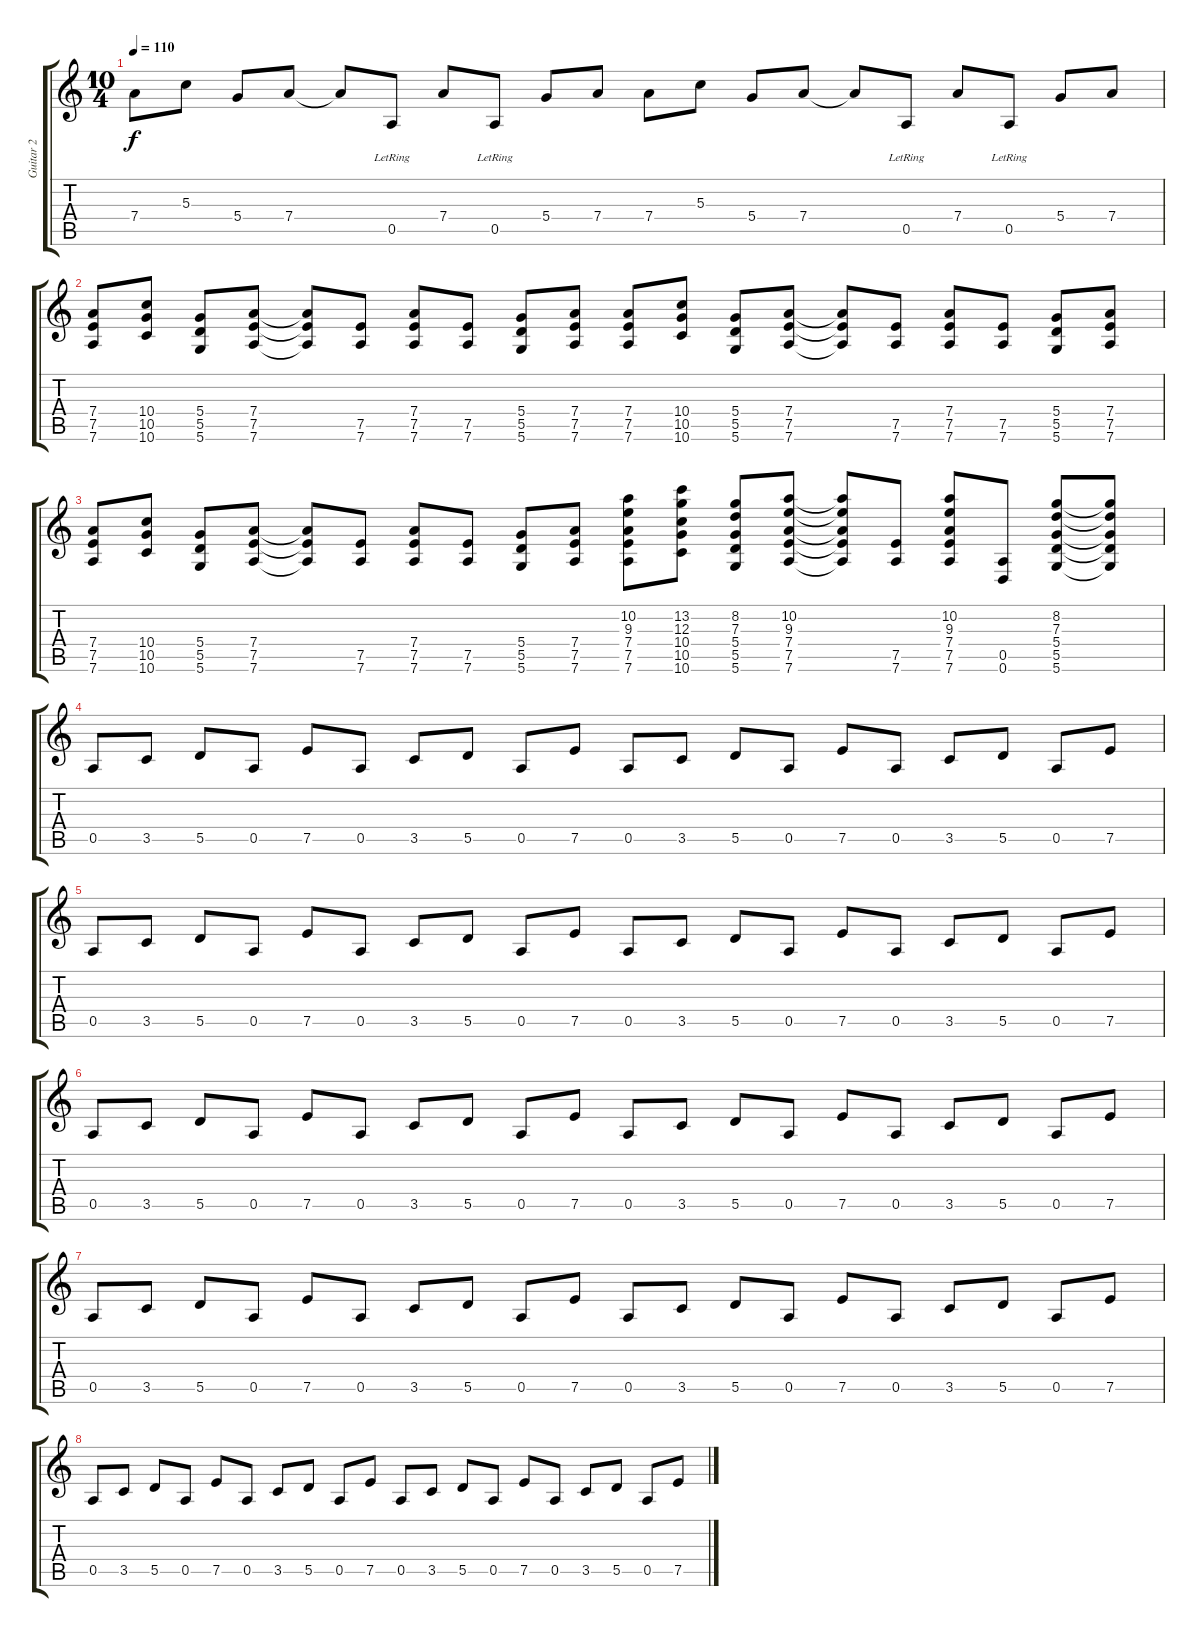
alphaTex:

\track ("Guitar 2" "Guitar 2") {instrument electricguitarmuted}
\staff {score tabs}
\tuning (E4 B3 G3 D3 A2 D2) {hide}
\ts (10 4)
\tempo 110
\clef g2
\ks c
7.4.8{dy f} 5.3.8 5.4.8 7.4.8 7.4{t}.8 0.5{lr}.8 7.4.8 0.5{lr}.8 5.4.8 7.4.8 7.4.8 5.3.8 5.4.8 7.4.8 7.4{t}.8 0.5{lr}.8 7.4.8 0.5{lr}.8 5.4.8 7.4.8 |
(7.4 7.5 7.6).8 (10.4 10.5 10.6).8 (5.4 5.5 5.6).8 (7.4 7.5 7.6).8 (7.4{t} 7.5{t} 7.6{t}).8 (7.5 7.6).8 (7.4 7.5 7.6).8 (7.5 7.6).8 (5.4 5.5 5.6).8 (7.4 7.5 7.6).8 (7.4 7.5 7.6).8 (10.4 10.5 10.6).8 (5.4 5.5 5.6).8 (7.4 7.5 7.6).8 (7.4{t} 7.5{t} 7.6{t}).8 (7.5 7.6).8 (7.4 7.5 7.6).8 (7.5 7.6).8 (5.4 5.5 5.6).8 (7.4 7.5 7.6).8 |
(7.4 7.5 7.6).8 (10.4 10.5 10.6).8 (5.4 5.5 5.6).8 (7.4 7.5 7.6).8 (7.4{t} 7.5{t} 7.6{t}).8 (7.5 7.6).8 (7.4 7.5 7.6).8 (7.5 7.6).8 (5.4 5.5 5.6).8 (7.4 7.5 7.6).8 (10.2 9.3 7.4 7.5 7.6).8 (13.2 12.3 10.4 10.5 10.6).8 (8.2 7.3 5.4 5.5 5.6).8 (10.2 9.3 7.4 7.5 7.6).8 (10.2{t} 9.3{t} 7.4{t} 7.5{t} 7.6{t}).8 (7.5 7.6).8 (10.2 9.3 7.4 7.5 7.6).8 (0.5 0.6).8 (8.2 7.3 5.4 5.5 5.6).8 (8.2{t} 7.3{t} 5.4{t} 5.5{t} 5.6{t}).8 |
0.5.8{instrument distortionguitar} 3.5.8 5.5.8 0.5.8 7.5.8 0.5.8 3.5.8 5.5.8 0.5.8 7.5.8 0.5.8 3.5.8 5.5.8 0.5.8 7.5.8 0.5.8 3.5.8 5.5.8 0.5.8 7.5.8 |
0.5.8 3.5.8 5.5.8 0.5.8 7.5.8 0.5.8 3.5.8 5.5.8 0.5.8 7.5.8 0.5.8 3.5.8 5.5.8 0.5.8 7.5.8 0.5.8 3.5.8 5.5.8 0.5.8 7.5.8 |
0.5.8 3.5.8 5.5.8 0.5.8 7.5.8 0.5.8 3.5.8 5.5.8 0.5.8 7.5.8 0.5.8 3.5.8 5.5.8 0.5.8 7.5.8 0.5.8 3.5.8 5.5.8 0.5.8 7.5.8 |
0.5.8{instrument distortionguitar} 3.5.8 5.5.8 0.5.8 7.5.8 0.5.8 3.5.8 5.5.8 0.5.8 7.5.8 0.5.8 3.5.8 5.5.8 0.5.8 7.5.8 0.5.8 3.5.8 5.5.8 0.5.8 7.5.8 |
0.5.8{instrument acousticguitarnylon} 3.5.8 5.5.8 0.5.8 7.5.8 0.5.8 3.5.8 5.5.8 0.5.8 7.5.8 0.5.8 3.5.8 5.5.8 0.5.8 7.5.8 0.5.8 3.5.8 5.5.8 0.5.8 7.5.8
